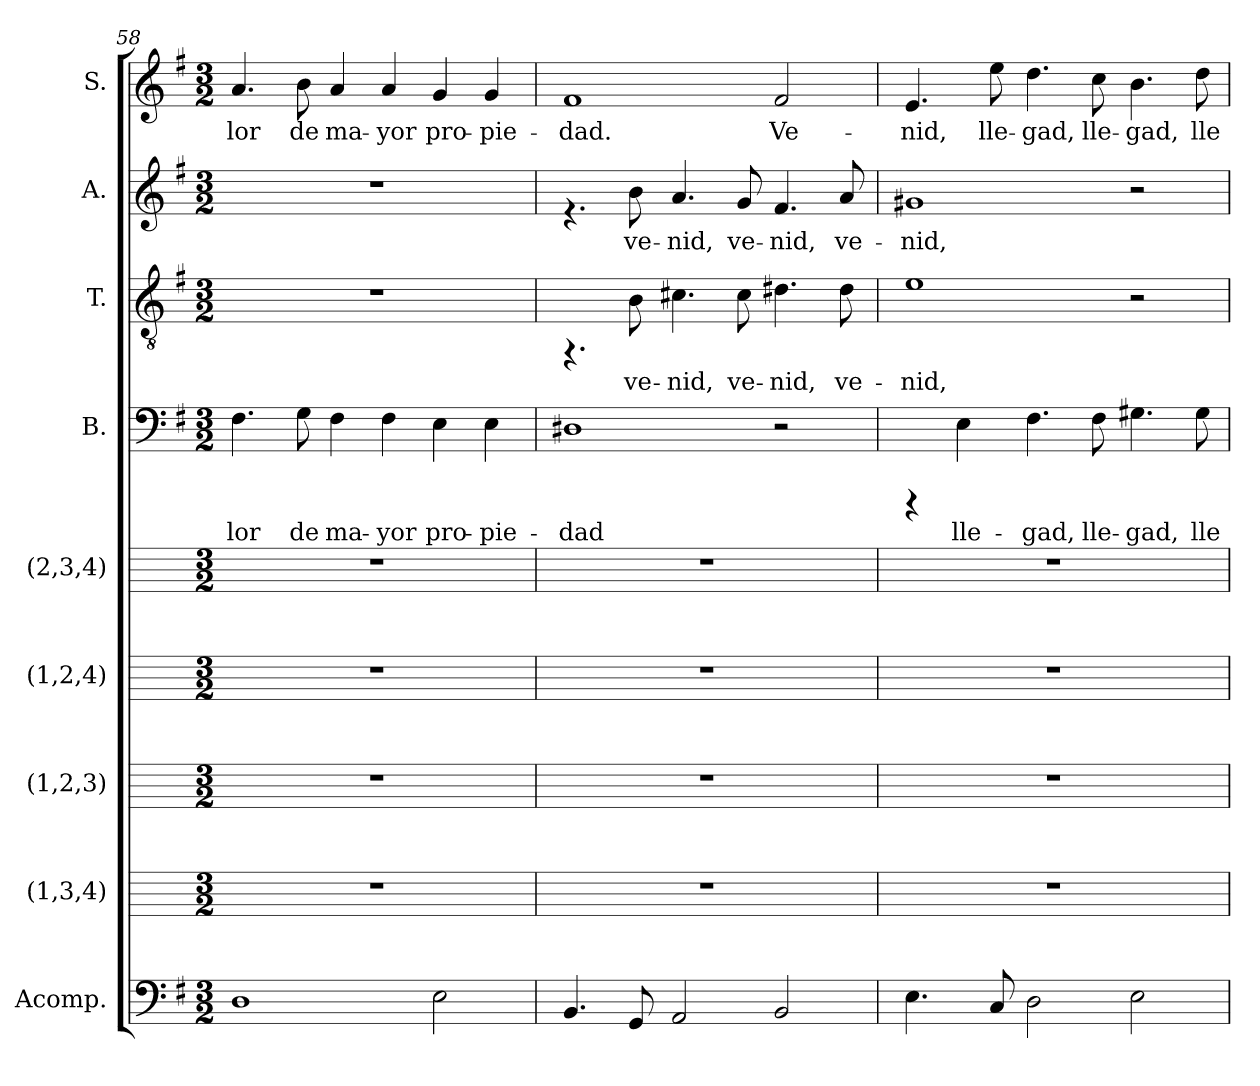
**kern	**kern	**kern	**kern	**kern	**kern	**text	**kern	**text	**kern	**text	**kern	**text
*part9	*part8	*part7	*part6	*part5	*part4	*part4	*part3	*part3	*part2	*part2	*part1	*part1
*staff9	*staff8	*staff7	*staff6	*staff5	*staff4	*staff4	*staff3	*staff3	*staff2	*staff2	*staff1	*staff1
*I"Acomp.	*I"(1,3,4)	*I"(1,2,3)	*I"(1,2,4)	*I"(2,3,4)	*I"B.	*	*I"T.	*	*I"A.	*	*I"S.	*
*I'Acomp.	*	*	*	*	*I'B. (2ª)	*	*I'T. (4ª)	*	*I'A. (3ª)	*	*I'S. (1ª)	*
*clefF4	*	*	*	*	*clefF4	*	*clefGv2	*	*clefG2	*	*clefG2	*
*k[f#]	*k[]	*k[]	*k[]	*k[]	*k[f#]	*	*k[f#]	*	*k[f#]	*	*k[f#]	*
*G:	*C:	*C:	*C:	*C:	*G:	*	*G:	*	*G:	*	*G:	*
*M3/2	*M3/2	*M3/2	*M3/2	*M3/2	*M3/2	*	*M3/2	*	*M3/2	*	*M3/2	*
=58	=58	=58	=58	=58	=58	=58	=58	=58	=58	=58	=58	=58
!	!	!	!	!	!	!LO:LY:b:cj	!	!	!	!	!	!LO:LY:b:cj
1D	1.r	1.r	1.r	1.r	4.F#\	-lor	1.r	.	1.r	.	4.a/	-lor
!	!	!	!	!	!	!LO:LY:b:cj	!	!	!	!	!	!LO:LY:b:cj
.	.	.	.	.	8G\	de	.	.	.	.	8b\	de
!	!	!	!	!	!	!LO:LY:b:cj	!	!	!	!	!	!LO:LY:b:cj
.	.	.	.	.	4F#\	ma-	.	.	.	.	4a/	ma-
!	!	!	!	!	!	!LO:LY:b:cj	!	!	!	!	!	!LO:LY:b:cj
.	.	.	.	.	4F#\	-yor	.	.	.	.	4a/	-yor
!	!	!	!	!	!	!LO:LY:b:cj	!	!	!	!	!	!LO:LY:b:cj
2E\	.	.	.	.	4E\	pro-	.	.	.	.	4g/	pro-
!	!	!	!	!	!	!LO:LY:b:cj	!	!	!	!	!	!LO:LY:b:cj
.	.	.	.	.	4E\	-pie-	.	.	.	.	4g/	-pie-
!!LO:LB:g=z
=59	=59	=59	=59	=59	=59	=59	=59	=59	=59	=59	=59	=59
!	!	!	!	!	!	!LO:LY:b:cj	!	!	!	!	!	!LO:LY:b:cj
4.BB/	1.r	1.r	1.r	1.r	1D#X	-dad	4.rFF	.	4.rf	.	1f#	-dad.
!	!	!	!	!	!	!	!	!LO:LY:b:cj	!	!LO:LY:b:cj	!	!
8GG/	.	.	.	.	.	.	8B\	ve-	8b\	ve-	.	.
!	!	!	!	!	!	!	!	!LO:LY:b:cj	!	!LO:LY:b:cj	!	!
2AA/	.	.	.	.	.	.	4.c#X\	-nid,	4.a/	-nid,	.	.
!	!	!	!	!	!	!	!	!LO:LY:b:cj	!	!LO:LY:b:cj	!	!
.	.	.	.	.	.	.	8c#\	ve-	8g/	ve-	.	.
!	!	!	!	!	!	!	!	!LO:LY:b:cj	!	!LO:LY:b:cj	!	!LO:LY:b:cj
2BB/	.	.	.	.	2r	.	4.d#X\	-nid,	4.f#/	-nid,	2f#/	Ve-
!	!	!	!	!	!	!	!	!LO:LY:b:cj	!	!LO:LY:b:cj	!	!
.	.	.	.	.	.	.	8d#\	ve-	8a/	ve-	.	.
=60	=60	=60	=60	=60	=60	=60	=60	=60	=60	=60	=60	=60
!	!	!	!	!	!	!	!	!LO:LY:b:cj	!	!LO:LY:b:cj	!	!LO:LY:b:cj
4.E\	1.r	1.r	1.r	1.r	4rCCC	.	1e	-nid,	1g#X	-nid,	4.e/	-nid,
!	!	!	!	!	!	!LO:LY:b:cj	!	!	!	!	!	!
.	.	.	.	.	4E\	lle-	.	.	.	.	.	.
!	!	!	!	!	!	!	!	!	!	!	!	!LO:LY:b:cj
8C/	.	.	.	.	.	.	.	.	.	.	8ee\	lle-
!	!	!	!	!	!	!LO:LY:b:cj	!	!	!	!	!	!LO:LY:b:cj
2D\	.	.	.	.	4.F#\	-gad,	.	.	.	.	4.dd\	-gad,
!	!	!	!	!	!	!LO:LY:b:cj	!	!	!	!	!	!LO:LY:b:cj
.	.	.	.	.	8F#\	lle-	.	.	.	.	8cc\	lle-
!	!	!	!	!	!	!LO:LY:b:cj	!	!	!	!	!	!LO:LY:b:cj
2E\	.	.	.	.	4.G#X\	-gad,	2r	.	2r	.	4.b\	-gad,
!	!	!	!	!	!	!LO:LY:b:cj	!	!	!	!	!	!LO:LY:b:cj
.	.	.	.	.	8G#\	lle-	.	.	.	.	8dd\	lle-
=	=	=	=	=	=	=	=	=	=	=	=	=
*-	*-	*-	*-	*-	*-	*-	*-	*-	*-	*-	*-	*-
